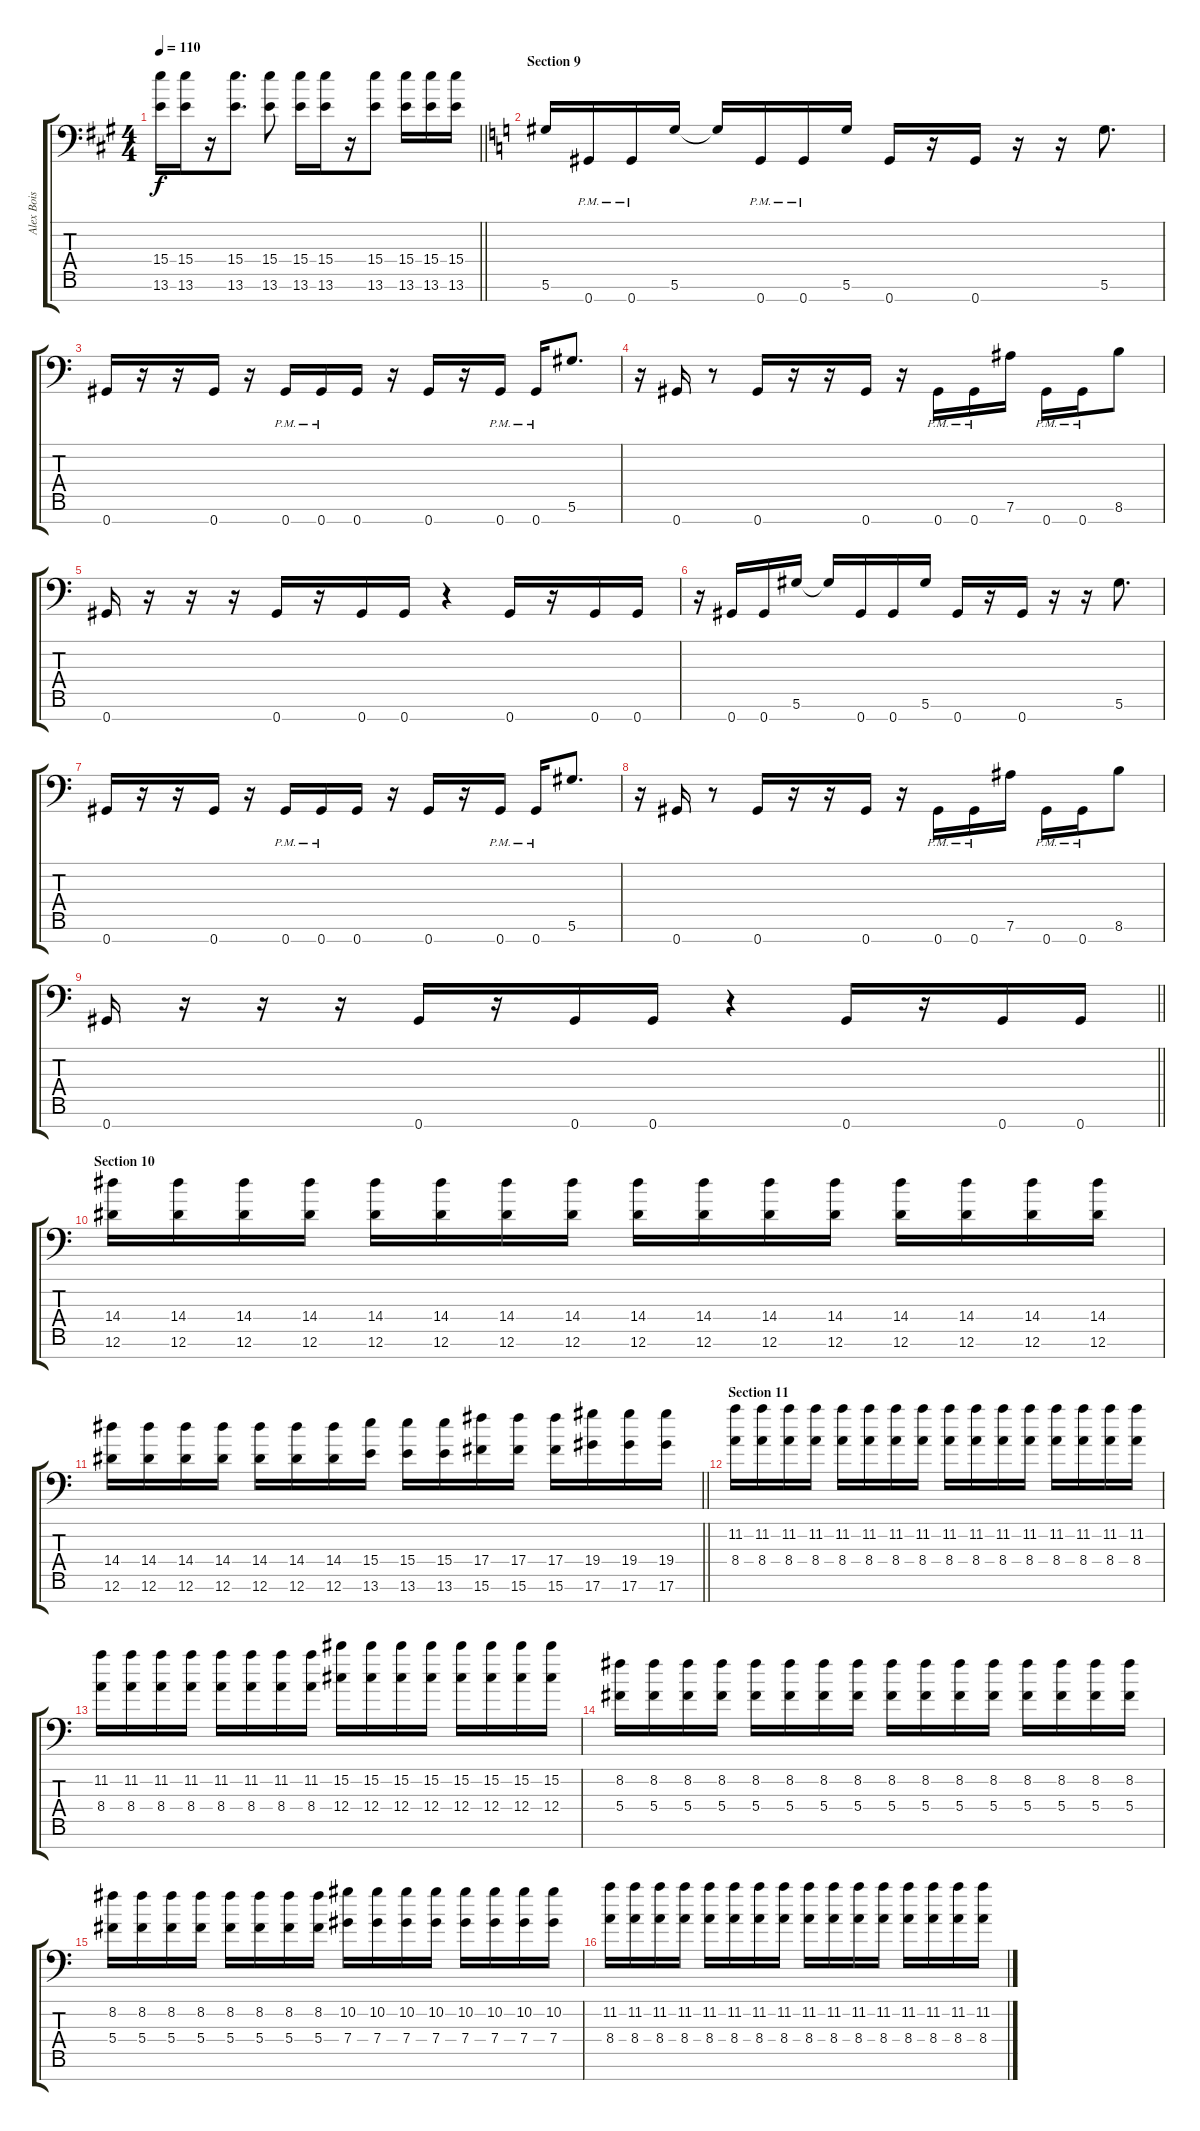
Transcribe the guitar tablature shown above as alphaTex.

\track ("Alex Bois" "Alex Bois") {instrument distortionguitar}
\staff {score tabs}
\tuning (Eb4 Bb3 Gb3 Db3 Ab2 Eb2 Ab1) {hide}
\ts (4 4)
\tempo 110
\clef f4
\barLineRight lightlight
\ks f#minor
(15.4 13.6).16{dy f} (15.4 13.6).16 r.16 (15.4 13.6).8{d} (15.4 13.6).8 (15.4 13.6).16 (15.4 13.6).16 r.16 (15.4 13.6).8 (15.4 13.6).16 (15.4 13.6).16 (15.4 13.6).16 |
\section ("" "Section 9")
\ks c
5.6.16 0.7{pm}.16 0.7{pm}.16 5.6.16 5.6{t}.16 0.7{pm}.16 0.7{pm}.16 5.6.16 0.7.16 r.16 0.7.16 r.16 r.16 5.6.8{d} |
0.7.16 r.16 r.16 0.7.16 r.16 0.7{pm}.16 0.7{pm}.16 0.7.16 r.16 0.7.16 r.16 0.7{pm}.16 0.7{pm}.16 5.6.8{d} |
r.16 0.7.16 r.8 0.7.16 r.16 r.16 0.7.16 r.16 0.7{pm}.16 0.7{pm}.16 7.6.16 0.7{pm}.16 0.7{pm}.16 8.6.8 |
0.7.16 r.16 r.16 r.16 0.7.16 r.16 0.7.16 0.7.16 r.4 0.7.16 r.16 0.7.16 0.7.16 |
r.16 0.7.16 0.7.16 5.6.16 5.6{t}.16 0.7.16 0.7.16 5.6.16 0.7.16 r.16 0.7.16 r.16 r.16 5.6.8{d} |
0.7.16 r.16 r.16 0.7.16 r.16 0.7{pm}.16 0.7{pm}.16 0.7.16 r.16 0.7.16 r.16 0.7{pm}.16 0.7{pm}.16 5.6.8{d} |
r.16 0.7.16 r.8 0.7.16 r.16 r.16 0.7.16 r.16 0.7{pm}.16 0.7{pm}.16 7.6.16 0.7{pm}.16 0.7{pm}.16 8.6.8 |
\barLineRight lightlight
0.7.16 r.16 r.16 r.16 0.7.16 r.16 0.7.16 0.7.16 r.4 0.7.16 r.16 0.7.16 0.7.16 |
\section ("" "Section 10")
(14.4 12.6).16 (14.4 12.6).16 (14.4 12.6).16 (14.4 12.6).16 (14.4 12.6).16 (14.4 12.6).16 (14.4 12.6).16 (14.4 12.6).16 (14.4 12.6).16 (14.4 12.6).16 (14.4 12.6).16 (14.4 12.6).16 (14.4 12.6).16 (14.4 12.6).16 (14.4 12.6).16 (14.4 12.6).16 |
\barLineRight lightlight
(14.4 12.6).16 (14.4 12.6).16 (14.4 12.6).16 (14.4 12.6).16 (14.4 12.6).16 (14.4 12.6).16 (14.4 12.6).16 (15.4 13.6).16 (15.4 13.6).16 (15.4 13.6).16 (17.4 15.6).16 (17.4 15.6).16 (17.4 15.6).16 (19.4 17.6).16 (19.4 17.6).16 (19.4 17.6).16 |
\section ("" "Section 11")
(11.2 8.4).16 (11.2 8.4).16 (11.2 8.4).16 (11.2 8.4).16 (11.2 8.4).16 (11.2 8.4).16 (11.2 8.4).16 (11.2 8.4).16 (11.2 8.4).16 (11.2 8.4).16 (11.2 8.4).16 (11.2 8.4).16 (11.2 8.4).16 (11.2 8.4).16 (11.2 8.4).16 (11.2 8.4).16 |
(11.2 8.4).16 (11.2 8.4).16 (11.2 8.4).16 (11.2 8.4).16 (11.2 8.4).16 (11.2 8.4).16 (11.2 8.4).16 (11.2 8.4).16 (15.2 12.4).16 (15.2 12.4).16 (15.2 12.4).16 (15.2 12.4).16 (15.2 12.4).16 (15.2 12.4).16 (15.2 12.4).16 (15.2 12.4).16 |
(8.2 5.4).16 (8.2 5.4).16 (8.2 5.4).16 (8.2 5.4).16 (8.2 5.4).16 (8.2 5.4).16 (8.2 5.4).16 (8.2 5.4).16 (8.2 5.4).16 (8.2 5.4).16 (8.2 5.4).16 (8.2 5.4).16 (8.2 5.4).16 (8.2 5.4).16 (8.2 5.4).16 (8.2 5.4).16 |
(8.2 5.4).16 (8.2 5.4).16 (8.2 5.4).16 (8.2 5.4).16 (8.2 5.4).16 (8.2 5.4).16 (8.2 5.4).16 (8.2 5.4).16 (10.2 7.4).16 (10.2 7.4).16 (10.2 7.4).16 (10.2 7.4).16 (10.2 7.4).16 (10.2 7.4).16 (10.2 7.4).16 (10.2 7.4).16 |
(11.2 8.4).16 (11.2 8.4).16 (11.2 8.4).16 (11.2 8.4).16 (11.2 8.4).16 (11.2 8.4).16 (11.2 8.4).16 (11.2 8.4).16 (11.2 8.4).16 (11.2 8.4).16 (11.2 8.4).16 (11.2 8.4).16 (11.2 8.4).16 (11.2 8.4).16 (11.2 8.4).16 (11.2 8.4).16
